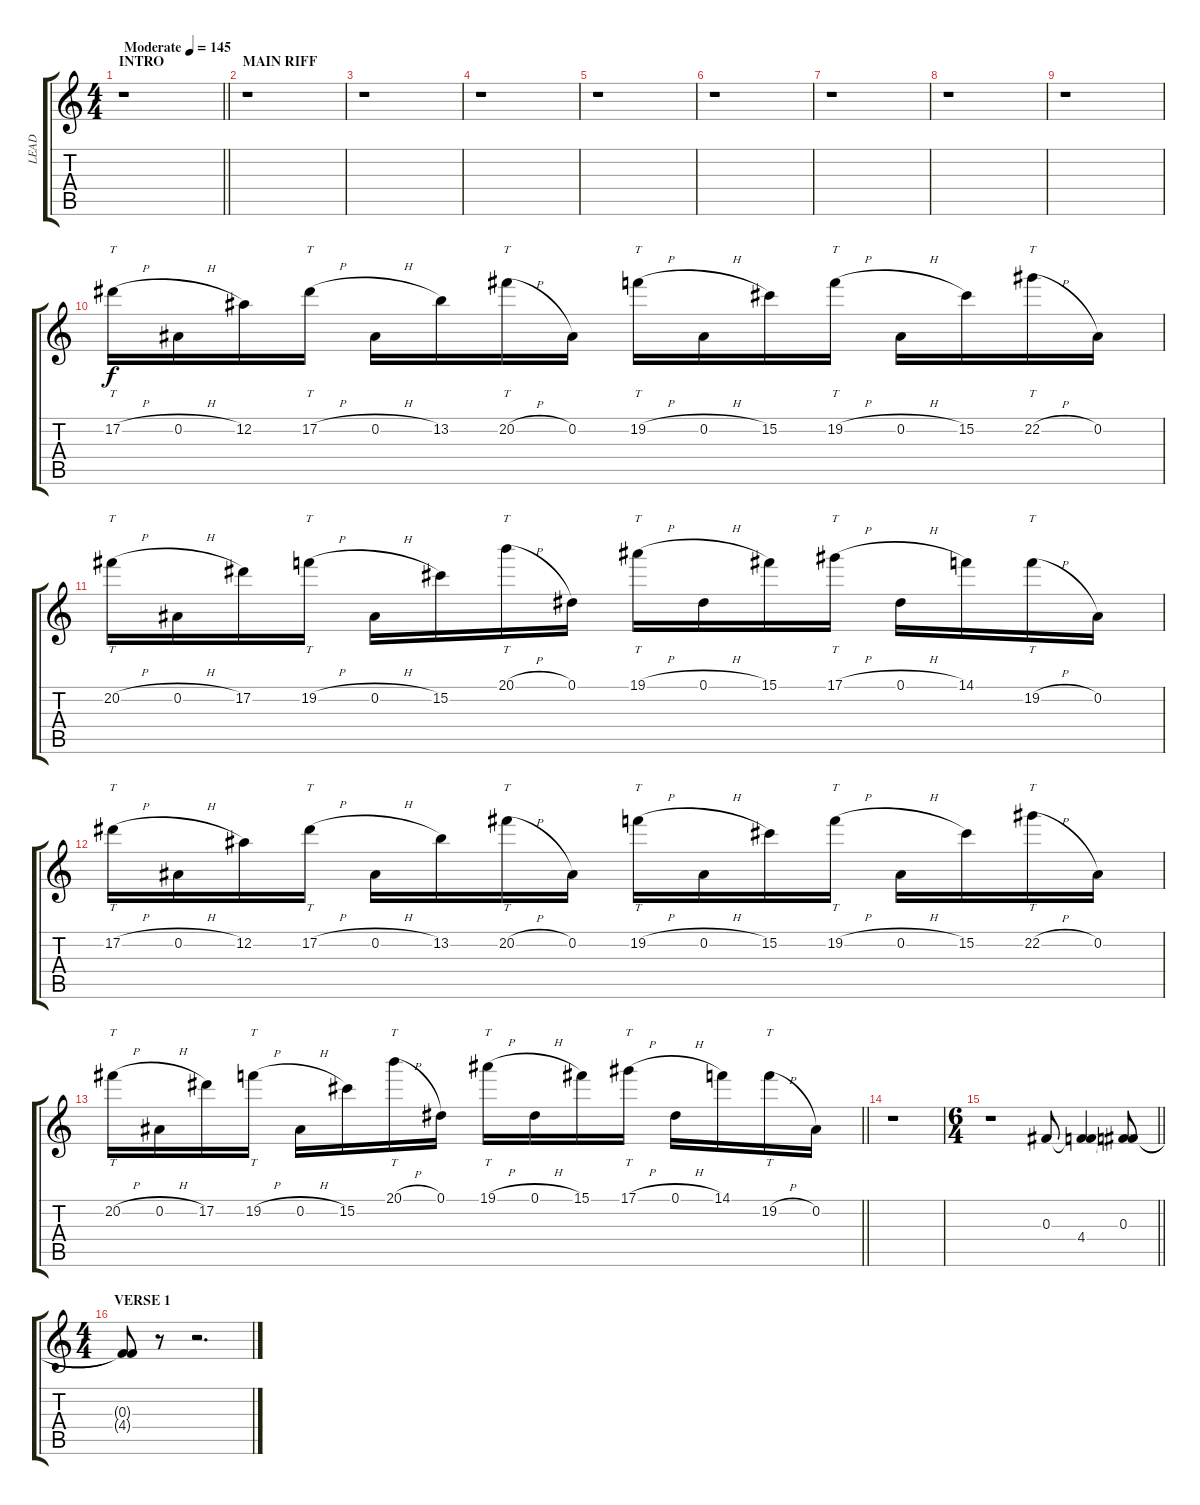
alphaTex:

\track ("LEAD" "LEAD") {instrument distortionguitar}
\staff {score tabs}
\tuning (Eb4 Bb3 Gb3 Db3 Ab2 Db2) {hide}
\ts (4 4)
\section ("" "INTRO")
\tempo (145 "Moderate")
\clef g2
\barLineRight lightlight
\ks c
r.1{dy f instrument distortionguitar} |
\section ("" "MAIN RIFF")
r.1 |
r.1 |
r.1 |
r.1 |
r.1 |
r.1 |
r.1 |
r.1 |
17.2{h}.16{tt} 0.2{h}.16 12.2.16 17.2{h}.16{tt} 0.2{h}.16 13.2.16 20.2{h}.16{tt} 0.2.16 19.2{h}.16{tt} 0.2{h}.16 15.2.16 19.2{h}.16{tt} 0.2{h}.16 15.2.16 22.2{h}.16{tt} 0.2.16 |
20.2{h}.16{tt} 0.2{h}.16 17.2.16 19.2{h}.16{tt} 0.2{h}.16 15.2.16 20.1{h}.16{tt} 0.1.16 19.1{h}.16{tt} 0.1{h}.16 15.1.16 17.1{h}.16{tt} 0.1{h}.16 14.1.16 19.2{h}.16{tt} 0.2.16 |
17.2{h}.16{tt} 0.2{h}.16 12.2.16 17.2{h}.16{tt} 0.2{h}.16 13.2.16 20.2{h}.16{tt} 0.2.16 19.2{h}.16{tt} 0.2{h}.16 15.2.16 19.2{h}.16{tt} 0.2{h}.16 15.2.16 22.2{h}.16{tt} 0.2.16 |
\barLineRight lightlight
20.2{h}.16{tt} 0.2{h}.16 17.2.16 19.2{h}.16{tt} 0.2{h}.16 15.2.16 20.1{h}.16{tt} 0.1.16 19.1{h}.16{tt} 0.1{h}.16 15.1.16 17.1{h}.16{tt} 0.1{h}.16 14.1.16 19.2{h}.16{tt} 0.2.16 |
r.1 |
\ts (6 4)
\barLineRight lightlight
r.1 0.3.8 (0.3{t} 4.4).4 (0.3 4.4{t}).8 |
\ts (4 4)
\section ("" "VERSE 1")
(0.3{t} 4.4{t}).8 r.8 r.2{d}
